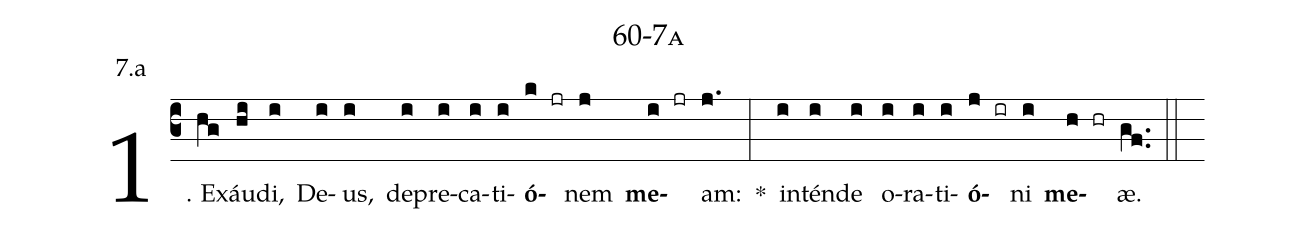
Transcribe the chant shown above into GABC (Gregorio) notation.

name: 60-7a;
annotation: 7.a;
%%
(c3)1. Ex(hg)áu(hi)di,(i) De(i)us,(i) de(i)pre(i)ca(i)ti(i)<b>ó</b>(k jr)nem(j) <b>me</b>(i jr)am:(j.) *(:) in(i)tén(i)de(i) o(i)ra(i)ti(i)<b>ó</b>(j ir)ni(i) <b>me</b>(h hr)æ.(gf..) (::)
